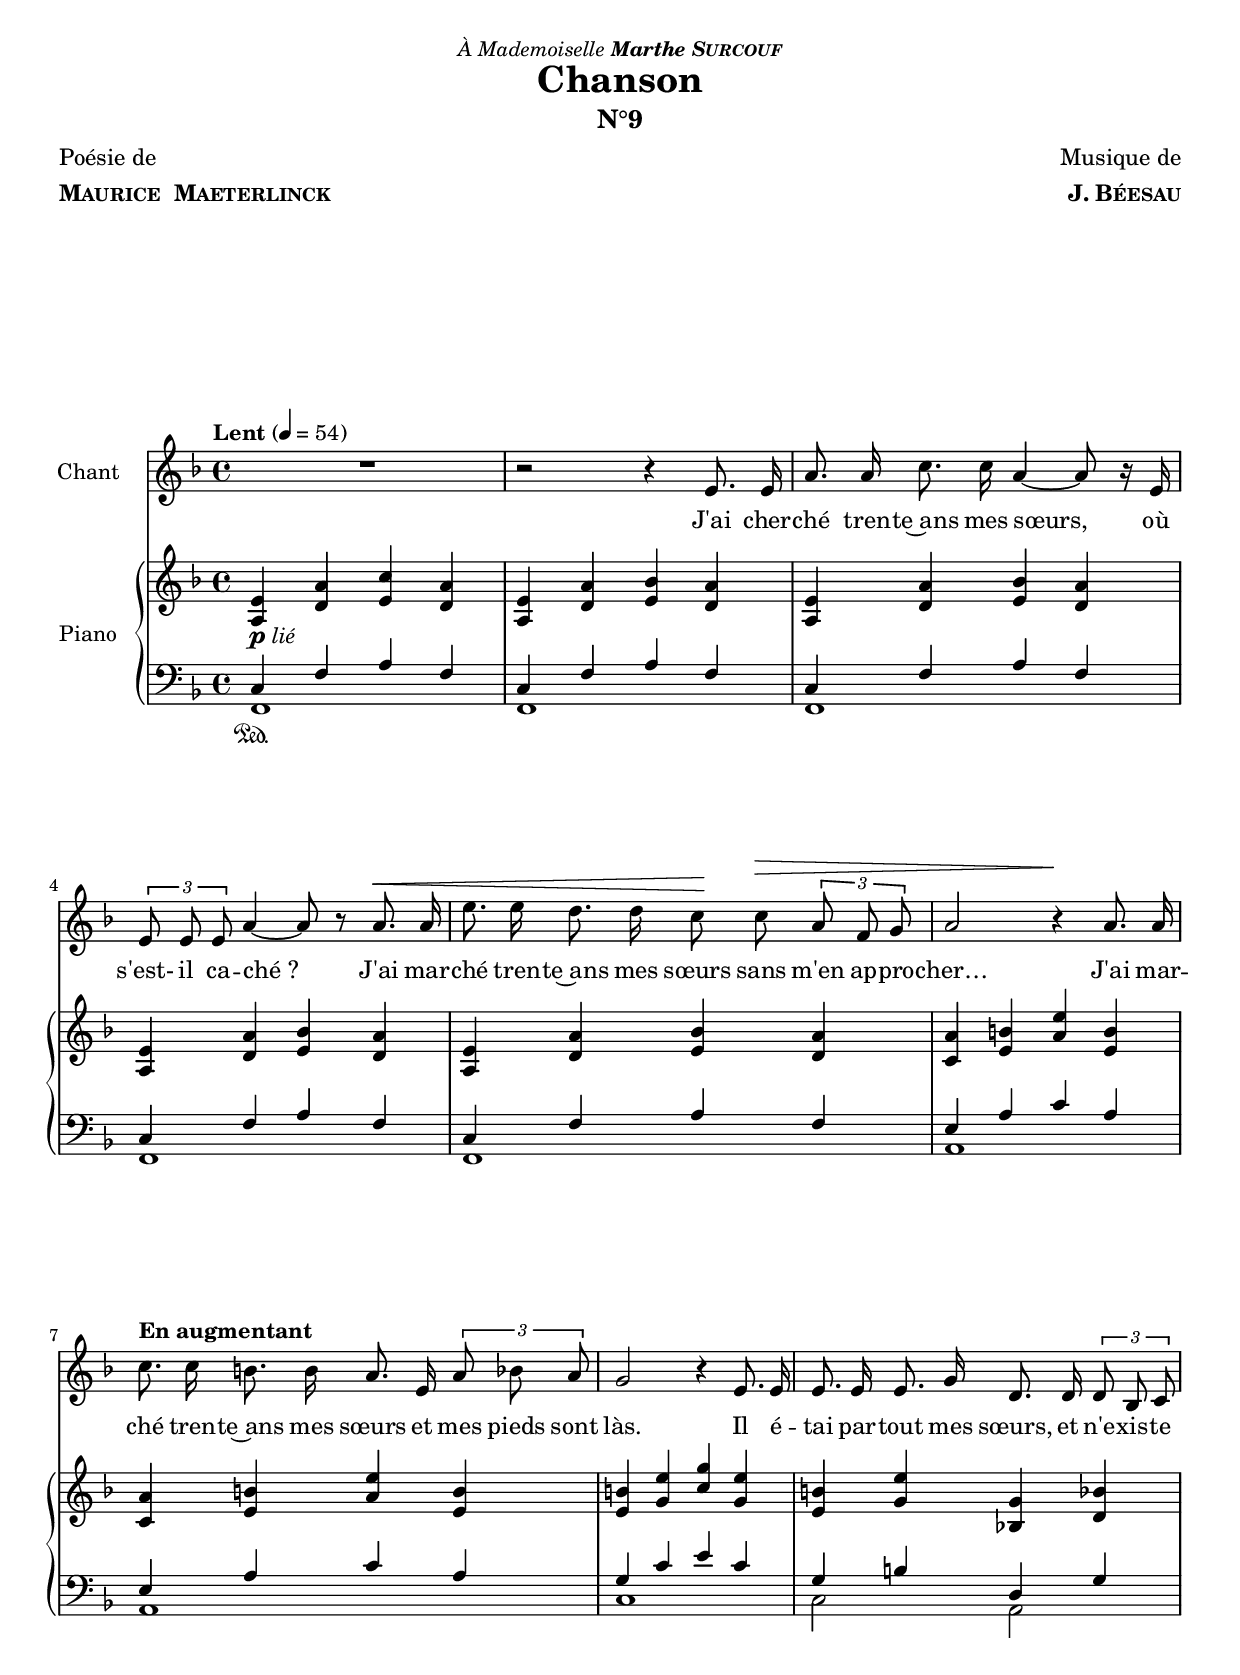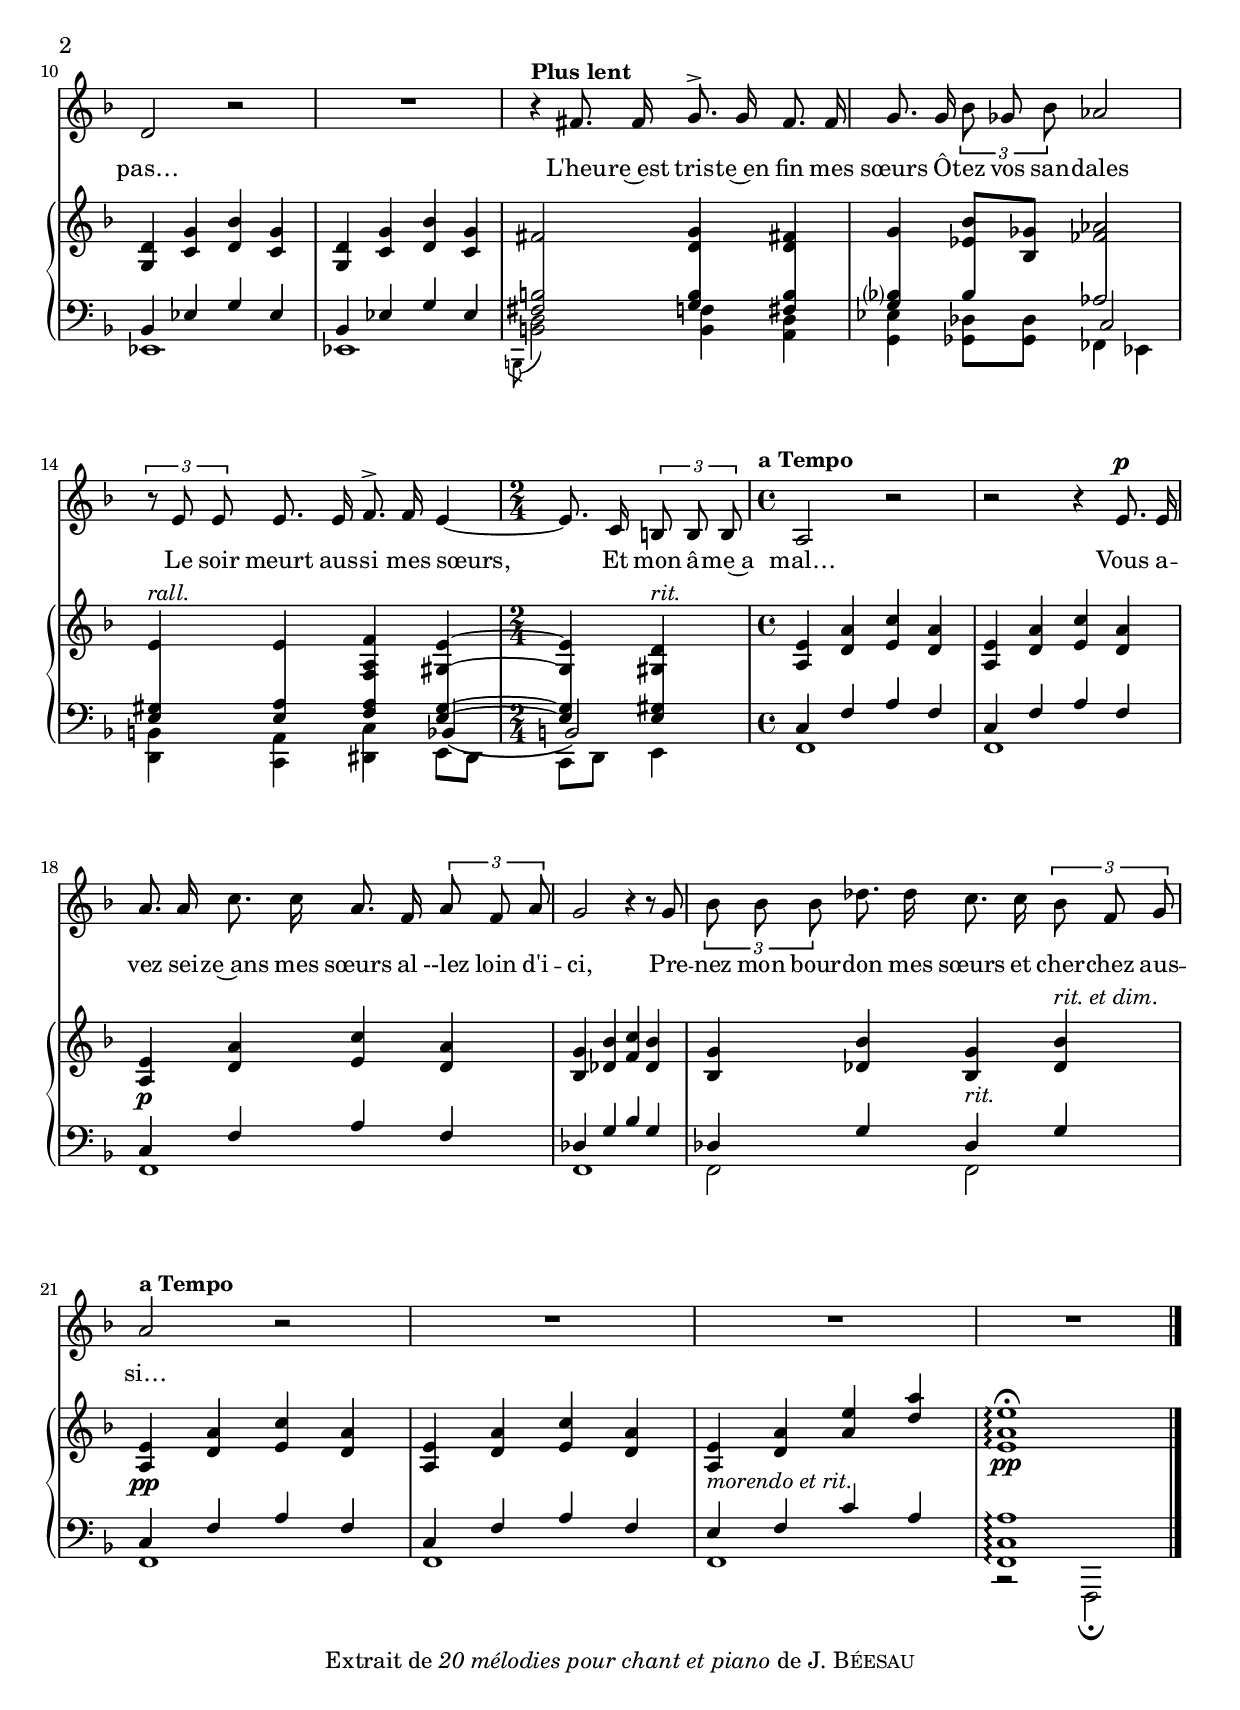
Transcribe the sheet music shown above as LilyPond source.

\version "2.22.0"
\language "english"
#(use-modules (ice-9 regex))
#(define-public string-upper-case #f)
#(define accented-char-upper-case? #f)
#(define accented-char-lower-case? #f)
#(let ((lower-case-accented-string "áàâäǎăāãåąæǣćĉčçďđðéèêëěĕēęəĝğģĥħíìîïǐĭīĩįĵķĺŀľļłńňñóòôöǒŏōõǫőøœŕřśŝšşťţþúùûüǔŭūųǘǜǚŵýŷÿȳźž")
(upper-case-accented-string "ÁÀÂÄǍĂĀÃÅĄÆǢĆĈČÇĎĐÐÉÈÊËĚĔĒĘƏĜĞĢĤĦÍÌÎÏǏĬĪĨĮĴĶĹĿĽĻŁŃŇÑÓÒÔÖǑŎŌÕǪŐØŒŔŘŚŜŠŞŤŢÞÚÙÛÜǓŬŪŲǗǛǙŴÝŶŸȲŹŽ"))
(define (group-by-2 chars result)
(if (or (null? chars) (null? (cdr chars)))
(reverse! result)
(group-by-2 (cddr chars)
(cons (string (car chars) (cadr chars))
result))))
(let ((lower-case-accented-chars
(group-by-2 (string->list lower-case-accented-string) (list)))
(upper-case-accented-chars
(group-by-2 (string->list upper-case-accented-string) (list))))
(set! string-upper-case
(lambda (str)
(define (replace-chars str froms tos)
(if (null? froms)
str
(replace-chars (regexp-substitute/global #f (car froms) str
'pre (car tos) 'post)
(cdr froms)
(cdr tos))))
(string-upcase (replace-chars str
lower-case-accented-chars
upper-case-accented-chars))))
(set! accented-char-upper-case?
(lambda (char1 char2)
(member (string char1 char2) upper-case-accented-chars string=?)))
(set! accented-char-lower-case?
(lambda (char1 char2)
(member (string char1 char2) lower-case-accented-chars string=?)))))

#(define-markup-command (smallCaps layout props text) (markup?)
(define (string-list->markup strings lower)
(let ((final-string (string-upper-case
(apply string-append (reverse strings)))))
(if lower
(markup #:fontsize -2 final-string)
final-string)))
(define (make-small-caps rest-chars currents current-is-lower prev-result)
(if (null? rest-chars)
(make-concat-markup (reverse! (cons (string-list->markup
currents current-is-lower)
prev-result)))
(let* ((ch1 (car rest-chars))
(ch2 (and (not (null? (cdr rest-chars))) (cadr rest-chars)))
(this-char-string (string ch1))
(is-lower (char-lower-case? ch1))
(next-rest-chars (cdr rest-chars)))
(cond ((and ch2 (accented-char-lower-case? ch1 ch2))
(set! this-char-string (string ch1 ch2))
(set! is-lower #t)
(set! next-rest-chars (cddr rest-chars)))
((and ch2 (accented-char-upper-case? ch1 ch2))
(set! this-char-string (string ch1 ch2))
(set! is-lower #f)
(set! next-rest-chars (cddr rest-chars))))
(if (or (and current-is-lower is-lower)
(and (not current-is-lower) (not is-lower)))
(make-small-caps next-rest-chars
(cons this-char-string currents)
is-lower
prev-result)
(make-small-caps next-rest-chars
(list this-char-string)
is-lower
(if (null? currents)
prev-result
(cons (string-list->markup
currents current-is-lower)
prev-result)))))))
(interpret-markup layout props
(if (string? text)
(make-small-caps (string->list text) (list) #f (list))
text)))

\paper {
  top-margin = 1 \cm
  bottom-margin = 1 \cm
  left-margin = 1 \cm
  right-margin = 1 \cm

  markup-system-spacing =
    #'((padding . 20)
       (basic-distance . 15)
       (minimum-distance . 20)
       (stretchability . 12))

  #(include-special-characters)
}
\header {
  dedication = \markup{ \small \italic \concat {"À Mademoiselle " \bold { "Marthe" " S" \smallCaps "urcouf" } }}
  title = "Chanson"
  subtitle = "N°9"
  composer = \markup { \right-column { "Musique de" \bold \concat { "J. B" \smallCaps éesau }}}
  poet = \markup { \column { "Poésie de" \bold \concat { "M" \smallCaps aurice "  M" \smallCaps aeterlinck }}}
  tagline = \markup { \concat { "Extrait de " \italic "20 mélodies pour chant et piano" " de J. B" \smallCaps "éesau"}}
}
\score {
  <<
    \new Staff \with {
      instrumentName = "Chant"
    } {
      \clef treble
      \new Voice = "chant" {
        \relative c' {
          \key f \major
          \time 4/4 \autoBeamOff
          \tempo "Lent" 4=54 R1 r2 r4 e8. e16 a8. a16 c8. c16 a4~ a8 r16 e16 \break
          \tuplet 3/2 {e8 e e} a4~ a8 r8 a8.^\< a16 e'8. e16 d8. d16 c8\! c^\> \tuplet 3/2 {a8 f g} a2 r4\! a8. a16 \break
          c8. c16 b8. b16 a8. e16 \tuplet 3/2 { a8 bf a} g2 r4 e8. e16 e8. e16 e8. g16 d8. d16 \tuplet 3/2 {d8 bf c} \pageBreak
          d2 r2 R1 \tempo "Plus lent" r4 fs8. fs16 g8.^> g16 fs8. fs16 g8. g16 \tuplet 3/2 {bf8 gf bf} af2\break
          \tuplet 3/2 {r8 e e} e8. e16 f8.^> f16 e4~ \time 2/4 e8. c16 \tuplet 3/2 {b8 b b} \time 4/4 \tempo "a Tempo" a2 r2 r2 r4 e'8.^\p e16 \break
          a8. a16 c8. c16 a8. f16 \tuplet 3/2 {a8 f a} g2 r4 r8 g8 \tuplet 3/2 {bf8 bf bf} df8. df16 c8. c16 \tuplet 3/2 {bf8 f g} \break
          a2 r2 R1 R1 R1 \bar "|."
        }
      }
    }
    \new Lyrics \lyricsto "chant" {
      J'ai cher -- ché tren -- te~ans mes sœurs,
      où s'est- il ca -- ché&nbsp;?
      J'ai mar -- ché tren -- te~ans mes sœurs
      sans m'en ap -- pro -- cher…
      J'ai mar -- ché tren -- te~ans mes sœurs
      et mes pieds sont làs.
      Il é -- tai par -- tout mes sœurs, et n'e -- xis -- te pas…
      L'heu -- re~est tris -- te~en fin mes sœurs
      Ô -- tez vos san -- dales
      Le soir meurt aus -- si mes sœurs,
      Et mon â -- me~a mal…
      Vous a -- vez sei -- ze~ans mes sœurs al --lez loin d'i -- ci,
      Pre -- nez mon bour -- don mes sœurs
      et cher -- chez aus -- si…
    }
    \new PianoStaff \with {
      instrumentName = "Piano"
    } <<
      \new Staff = "right" \with {
        midiInstrument = "acoustic grand"
      } {
        \clef treble
        \relative c' { \voiceOne
          \key f \major
          \time 4/4
          <a e'>4_\markup{\dynamic p \italic lié} <d a'> <e c'> <d a'> <a e'> <d a'> <e bf'> <d a'> <a e'> <d a'> <e bf'> <d a'>
          <a e'> <d a'> <e bf'> <d a'> <a e'> <d a'> <e bf'> <d a'> <c a'> <e b'> <a e'> <e b'>
          \tempo "En augmentant" <c a'> <e b'> <a e'> <e b'> <e b'> <g e'> <c g'> <g e'> <e b'> <g e'> <bf,! g'> <d bf'>
          <g, d'> <c g'> <d bf'> <c g'> <g d'> <c g'> <d bf'> <c g'> fs2 <d g>4 <d fs!>4 g4 <ef bf'>8 <bf gf'> <ff' af>2
          e4^\markup{\italic rall.} e <f, a f'>4 <gs e'>4~ <gs e'>4 <gs d'>4^\markup{\italic rit.} <a e'>4 <d a'> <e c'> <d a'> <a e'>4 <d a'> <e c'> <d a'>
          <a e'>4\p <d a'> <e c'> <d a'> <bf g'> <df bf'> <f c'> <df bf'> <bf g'> <df bf'> <bf g'>_\markup{\italic rit.} <df bf'>^\markup{\italic "rit. et dim."}
          \tempo "a Tempo" <a e'>4\pp <d a'> <e c'> <d a'> <a e'>4 <d a'> <e c'> <d a'> <a e'>4_\markup{\italic "morendo et rit."} <d a'> <a' e'> <d a'> <e, a e'>1\pp\arpeggio\fermata
        }
      }
      \new Staff = "left" \with {
        midiInstrument = "acoustic grand"
      } {
        \clef bass \set Score.connectArpeggios = ##f
        \relative f {
          \key f \major
          \time 4/4
          <<
            {\voiceOne c4 f a f c4 f a f  c4 f a f
              c4 f a f  c4 f a f e a c a e a c a g c e c g b d, g
              bf,4 ef g ef bf ef g ef \crossStaff {<fs b>2 <g b>4 <fs b> <g bf?> bf4 af2 <e gs>4 <e a> <f a> <e gs>4~ <e gs>4 <e gs>4}
              c4 f a f c4 f a f c4 f a f df g bf g df g df g
              c,4 f a f c4 f a f e f c' a <f, c' a'>1\arpeggio
            }
            \new Voice {\voiceTwo
              f1\sustainOn f1 f1 f1 f1 a1 a1 c1 c2 a
              ef1 ef \acciaccatura b8 <b' d>2 <b f'>4 <a d> <g ef'> <gf df'>8 <gf df'> <<{\voiceThree c2 s2. \phrasingSlurDown bf4\( b2\)}\\{\voiceTwo ff4 ef <d b'> <c a'>4 <ds c'> e8 ds c d e4}>>
              f1 f1 f1 f1 f2 f f1 f1 f1 r2 f,2\fermata
            }
          >>
        }
      }
    >>
  >>
  \layout {
    #(layout-set-staff-size 19)
    \context {
      \PianoStaff
      \consists #Span_stem_engraver
    }
  }
}
